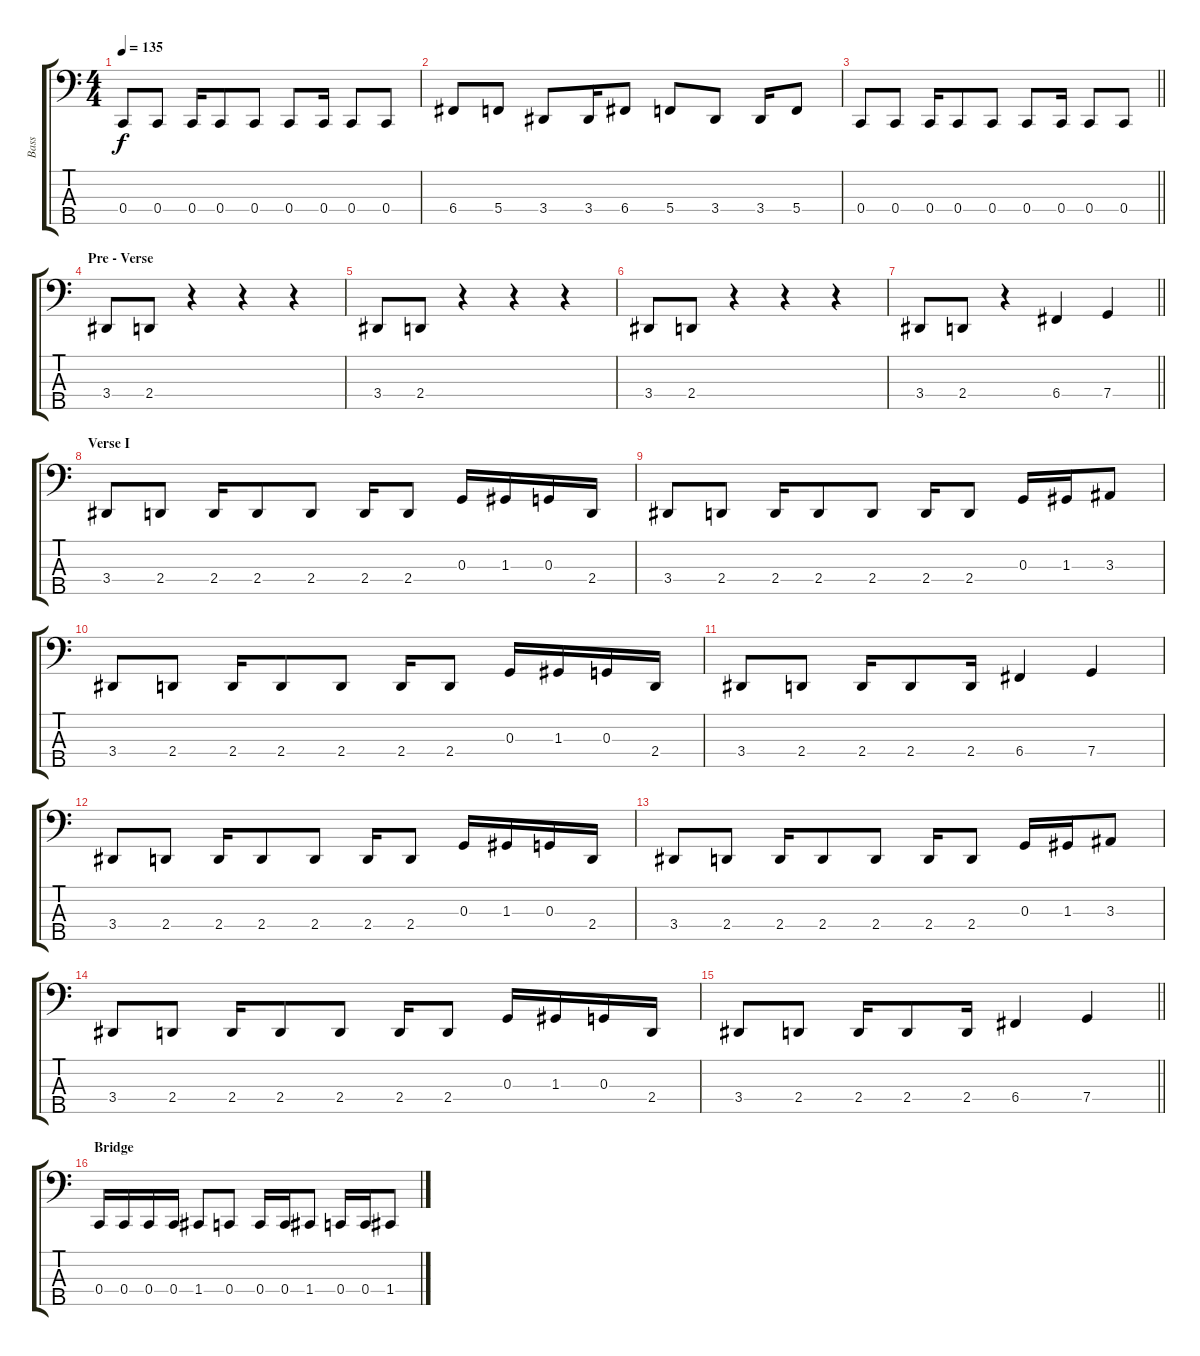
\track ("Bass" "Bass") {instrument electricbasspick}
\staff {score tabs}
\tuning (F2 C2 G1 C1 A0) {hide}
\ts (4 4)
\tempo 135
\clef f4
\ks c
0.4.8{dy f} 0.4.8 0.4.16 0.4.8 0.4.8 0.4.8 0.4.16 0.4.8 0.4.8 |
6.4.8 5.4.8 3.4.8 3.4.16 6.4.8 5.4.8 3.4.8 3.4.16 5.4.8 |
\barLineRight lightlight
0.4.8 0.4.8 0.4.16 0.4.8 0.4.8 0.4.8 0.4.16 0.4.8 0.4.8 |
\section ("" "Pre - Verse")
3.4.8 2.4.8 r.4 r.4 r.4 |
3.4.8 2.4.8 r.4 r.4 r.4 |
3.4.8 2.4.8 r.4 r.4 r.4 |
\barLineRight lightlight
3.4.8 2.4.8 r.4 6.4.4 7.4.4 |
\section ("" "Verse I")
3.4.8 2.4.8 2.4.16 2.4.8 2.4.8 2.4.16 2.4.8 0.3.16 1.3.16 0.3.16 2.4.16 |
3.4.8 2.4.8 2.4.16 2.4.8 2.4.8 2.4.16 2.4.8 0.3.16 1.3.16 3.3.8 |
3.4.8 2.4.8 2.4.16 2.4.8 2.4.8 2.4.16 2.4.8 0.3.16 1.3.16 0.3.16 2.4.16 |
3.4.8 2.4.8 2.4.16 2.4.8 2.4.16 6.4.4 7.4.4 |
3.4.8 2.4.8 2.4.16 2.4.8 2.4.8 2.4.16 2.4.8 0.3.16 1.3.16 0.3.16 2.4.16 |
3.4.8 2.4.8 2.4.16 2.4.8 2.4.8 2.4.16 2.4.8 0.3.16 1.3.16 3.3.8 |
3.4.8 2.4.8 2.4.16 2.4.8 2.4.8 2.4.16 2.4.8 0.3.16 1.3.16 0.3.16 2.4.16 |
\barLineRight lightlight
3.4.8 2.4.8 2.4.16 2.4.8 2.4.16 6.4.4 7.4.4 |
\section ("" "Bridge")
0.4.16 0.4.16 0.4.16 0.4.16 1.4.8 0.4.8 0.4.16 0.4.16 1.4.8 0.4.16 0.4.16 1.4.8
